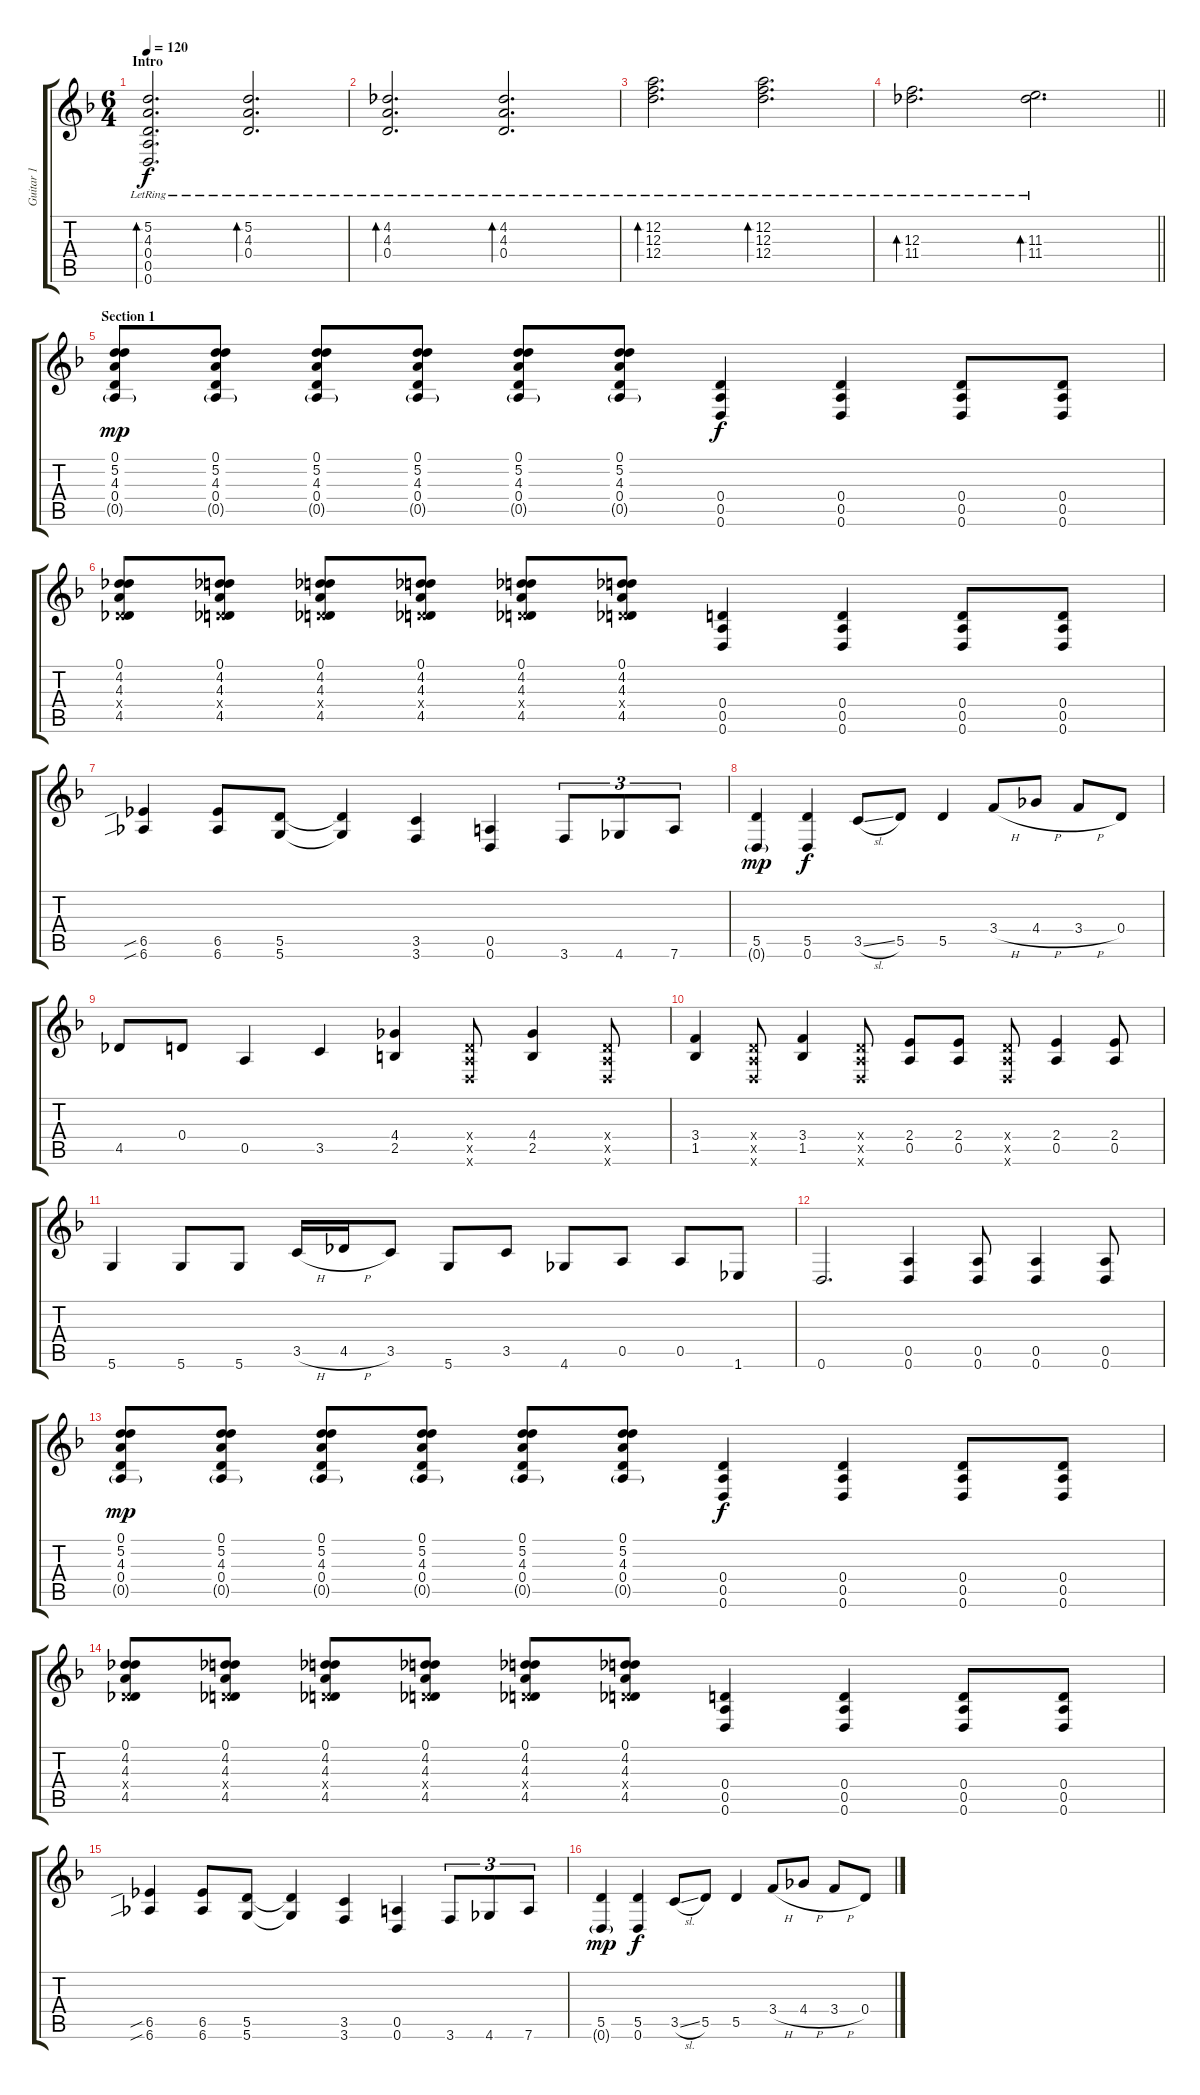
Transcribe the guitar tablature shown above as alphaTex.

\track ("Guitar 1" "Guitar 1") {instrument distortionguitar}
\staff {score tabs}
\tuning (D4 A3 F3 D3 A2 D2) {hide}
\ts (6 4)
\section ("" "Intro")
\tempo 120
\tempo 200
\tempo 120
\clef g2
\ks f
(5.2{lr} 4.3{lr} 0.4{lr} 0.5{lr} 0.6{lr}).2{d bd 240 dy f volume 6 instrument electricguitarjazz} (5.2{lr} 4.3{lr} 0.4{lr}).2{d bd 240} |
(4.2{lr} 4.3{lr} 0.4{lr}).2{d bd 240} (4.2{lr} 4.3{lr} 0.4{lr}).2{d bd 240} |
(12.2{lr} 12.3{lr} 12.4{lr}).2{d bd 240} (12.2{lr} 12.3{lr} 12.4{lr}).2{d bd 240} |
\barLineRight lightlight
(12.3{lr} 11.4{lr}).2{d bd 240} (11.3{lr} 11.4{lr}).2{d bd 240} |
\section ("" "Section 1")
(0.1 5.2 4.3 0.4 0.5{g}).8{dy mp volume 13 instrument distortionguitar} (0.1 5.2 4.3 0.4 0.5{g}).8 (0.1 5.2 4.3 0.4 0.5{g}).8 (0.1 5.2 4.3 0.4 0.5{g}).8 (0.1 5.2 4.3 0.4 0.5{g}).8 (0.1 5.2 4.3 0.4 0.5{g}).8 (0.4 0.5 0.6).4{dy f} (0.4 0.5 0.6).4 (0.4 0.5 0.6).8 (0.4 0.5 0.6).8 |
(0.1 4.2 4.3 0.4{x} 4.5).8 (0.1 4.2 4.3 0.4{x} 4.5).8 (0.1 4.2 4.3 0.4{x} 4.5).8 (0.1 4.2 4.3 0.4{x} 4.5).8 (0.1 4.2 4.3 0.4{x} 4.5).8 (0.1 4.2 4.3 0.4{x} 4.5).8 (0.4 0.5 0.6).4 (0.4 0.5 0.6).4 (0.4 0.5 0.6).8 (0.4 0.5 0.6).8 |
(6.5{sib} 6.6{sib}).4 (6.5 6.6).8 (5.5 5.6).8 (5.5{t} 5.6{t}).4 (3.5 3.6).4 (0.5 0.6).4 3.6.8{tu (3 2)} 4.6.8{tu (3 2)} 7.6.8{tu (3 2)} |
(5.5 0.6{g}).4{dy mp} (5.5 0.6).4{dy f} 3.5{sl}.8 5.5.8 5.5.4 3.4{h}.8 4.4{h}.8 3.4{h}.8 0.4.8 |
4.5.8 0.4.8 0.5.4 3.5.4 (4.4 2.5).4 (0.4{x} 0.5{x} 0.6{x}).8 (4.4 2.5).4 (0.4{x} 0.5{x} 0.6{x}).8 |
(3.4 1.5).4 (0.4{x} 0.5{x} 0.6{x}).8 (3.4 1.5).4 (0.4{x} 0.5{x} 0.6{x}).8 (2.4 0.5).8 (2.4 0.5).8 (0.4{x} 0.5{x} 0.6{x}).8 (2.4 0.5).4 (2.4 0.5).8 |
5.6.4 5.6.8 5.6.8 3.5{h}.16 4.5{h}.16 3.5.8 5.6.8 3.5.8 4.6.8 0.5.8 0.5.8 1.6.8 |
0.6.2{d} (0.5 0.6).4 (0.5 0.6).8 (0.5 0.6).4 (0.5 0.6).8 |
(0.1 5.2 4.3 0.4 0.5{g}).8{dy mp} (0.1 5.2 4.3 0.4 0.5{g}).8 (0.1 5.2 4.3 0.4 0.5{g}).8 (0.1 5.2 4.3 0.4 0.5{g}).8 (0.1 5.2 4.3 0.4 0.5{g}).8 (0.1 5.2 4.3 0.4 0.5{g}).8 (0.4 0.5 0.6).4{dy f} (0.4 0.5 0.6).4 (0.4 0.5 0.6).8 (0.4 0.5 0.6).8 |
(0.1 4.2 4.3 0.4{x} 4.5).8 (0.1 4.2 4.3 0.4{x} 4.5).8 (0.1 4.2 4.3 0.4{x} 4.5).8 (0.1 4.2 4.3 0.4{x} 4.5).8 (0.1 4.2 4.3 0.4{x} 4.5).8 (0.1 4.2 4.3 0.4{x} 4.5).8 (0.4 0.5 0.6).4 (0.4 0.5 0.6).4 (0.4 0.5 0.6).8 (0.4 0.5 0.6).8 |
(6.5{sib} 6.6{sib}).4 (6.5 6.6).8 (5.5 5.6).8 (5.5{t} 5.6{t}).4 (3.5 3.6).4 (0.5 0.6).4 3.6.8{tu (3 2)} 4.6.8{tu (3 2)} 7.6.8{tu (3 2)} |
(5.5 0.6{g}).4{dy mp} (5.5 0.6).4{dy f} 3.5{sl}.8 5.5.8 5.5.4 3.4{h}.8 4.4{h}.8 3.4{h}.8 0.4.8
